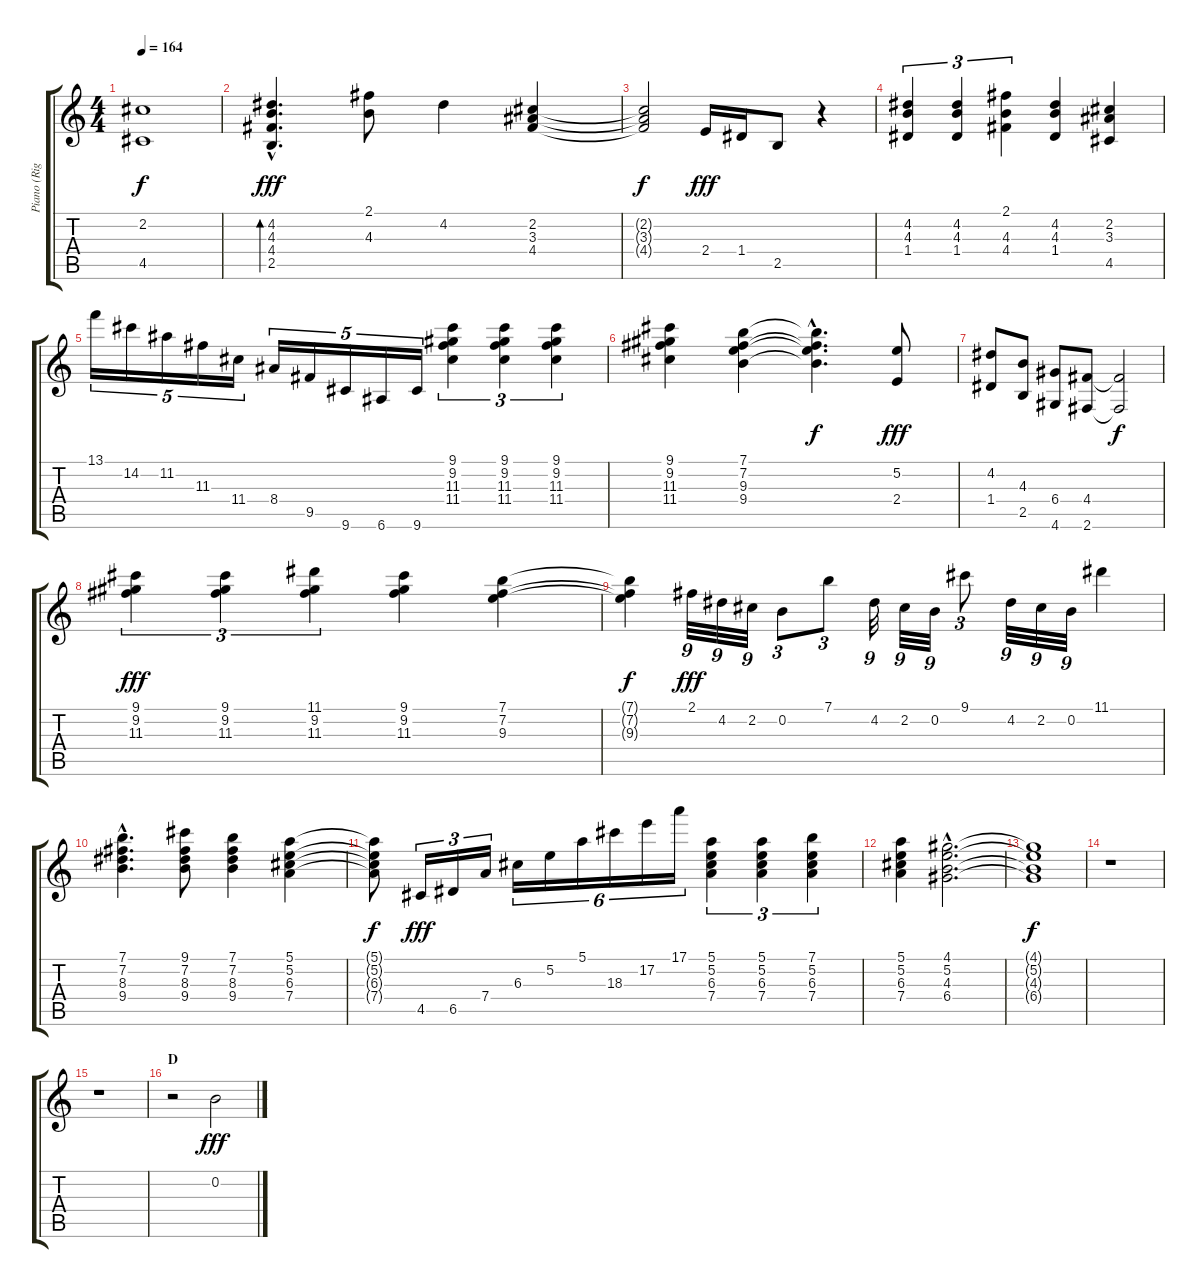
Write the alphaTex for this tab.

\track ("Piano (Right Hand)" "Piano (Rig") {instrument acousticgrandpiano}
\staff {score tabs}
\tuning (E5 B4 G4 D4 A3 E3) {hide}
\ts (4 4)
\tempo 164
\clef g2
\ks c
(2.2{t} 4.5{t}).1{dy f} |
(4.2{hac} 4.3{hac} 4.4{hac} 2.5{hac}).4{d bd 240 dy fff} (2.1 4.3).8 4.2.4 (2.2 3.3 4.4).4 |
(2.2{t} 3.3{t} 4.4{t}).2{dy f} 2.4.16{dy fff} 1.4.16 2.5.8 r.4 |
(4.2 4.3 1.4).4{tu (3 2)} (4.2 4.3 1.4).4{tu (3 2)} (2.1 4.3 4.4).4{tu (3 2)} (4.2 4.3 1.4).4 (2.2 3.3 4.5).4 |
13.1.16{tu (5 4)} 14.2.16{tu (5 4)} 11.2.16{tu (5 4)} 11.3.16{tu (5 4)} 11.4.16{tu (5 4)} 8.4.16{tu (5 4)} 9.5.16{tu (5 4)} 9.6.16{tu (5 4)} 6.6.16{tu (5 4)} 9.6.16{tu (5 4)} (9.1 9.2 11.3 11.4).4{tu (3 2)} (9.1 9.2 11.3 11.4).4{tu (3 2)} (9.1 9.2 11.3 11.4).4{tu (3 2)} |
(9.1 9.2 11.3 11.4).4 (7.1 7.2 9.3 9.4).4 (7.1{hac t} 7.2{hac t} 9.3{hac t} 9.4{hac t}).4{d dy f} (5.2 2.4).8{dy fff} |
(4.2 1.4).8 (4.3 2.5).8 (6.4 4.6).8 (4.4 2.6).8 (4.4{t} 2.6{t}).2{dy f} |
(9.1 9.2 11.3).4{tu (3 2) dy fff} (9.1 9.2 11.3).4{tu (3 2)} (11.1 9.2 11.3).4{tu (3 2)} (9.1 9.2 11.3).4 (7.1 7.2 9.3).4 |
(7.1{t} 7.2{t} 9.3{t}).4{dy f} 2.1.32{tu (9 8) dy fff} 4.2.32{tu (9 8)} 2.2.32{tu (9 8)} 0.2.8{tu (3 2)} 7.1.8{tu (3 2)} 4.2.32{tu (9 8)} 2.2.32{tu (9 8)} 0.2.32{tu (9 8)} 9.1.8{tu (3 2)} 4.2.32{tu (9 8)} 2.2.32{tu (9 8)} 0.2.32{tu (9 8)} 11.1.4 |
(7.1{hac} 7.2{hac} 8.3{hac} 9.4{hac}).4{d} (9.1 7.2 8.3 9.4).8 (7.1 7.2 8.3 9.4).4 (5.1 5.2 6.3 7.4).4 |
(5.1{t} 5.2{t} 6.3{t} 7.4{t}).8{dy f} 4.5.16{tu (3 2) dy fff} 6.5.16{tu (3 2)} 7.4.16{tu (3 2)} 6.3.16{tu (6 4)} 5.2.16{tu (6 4)} 5.1.16{tu (6 4)} 18.3.16{tu (6 4)} 17.2.16{tu (6 4)} 17.1.16{tu (6 4)} (5.1 5.2 6.3 7.4).4{tu (3 2)} (5.1 5.2 6.3 7.4).4{tu (3 2)} (7.1 5.2 6.3 7.4).4{tu (3 2)} |
(5.1 5.2 6.3 7.4).4 (4.1{hac} 5.2{hac} 4.3{hac} 6.4{hac}).2{d} |
(4.1{t} 5.2{t} 4.3{t} 6.4{t}).1{dy f} |
r.1 |
r.1 |
\section ("" "D")
r.2 0.2.2{dy fff}
